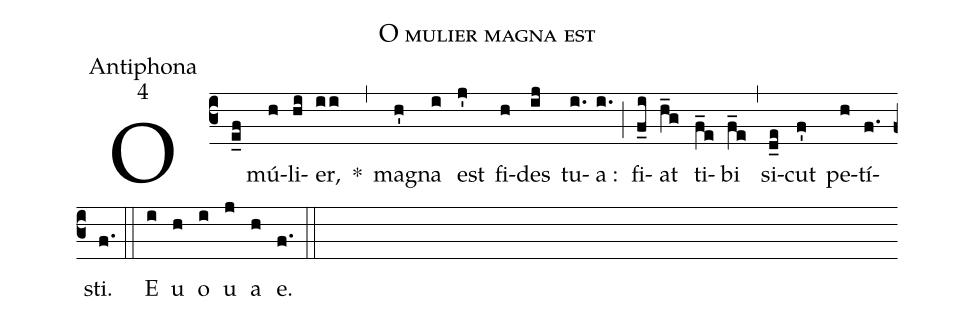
name:O mulier magna est;
office-part:Antiphona;
mode:4;
%%
(c3) O(e_f) mú(h)li(hi)er,(ii) *(,) ma(h')gna(i) est(j') fi(h)des(ij) tu(i.)a :(i.) (;) fi(f_i)at(h_g) ti(f_e)bi(f_e) (,) si(d_e)cut(f') pe(h)tí(f.)sti.(f.) (::) E(i) u(h) o(i) u(j) a(h) e.(f.) (::)
